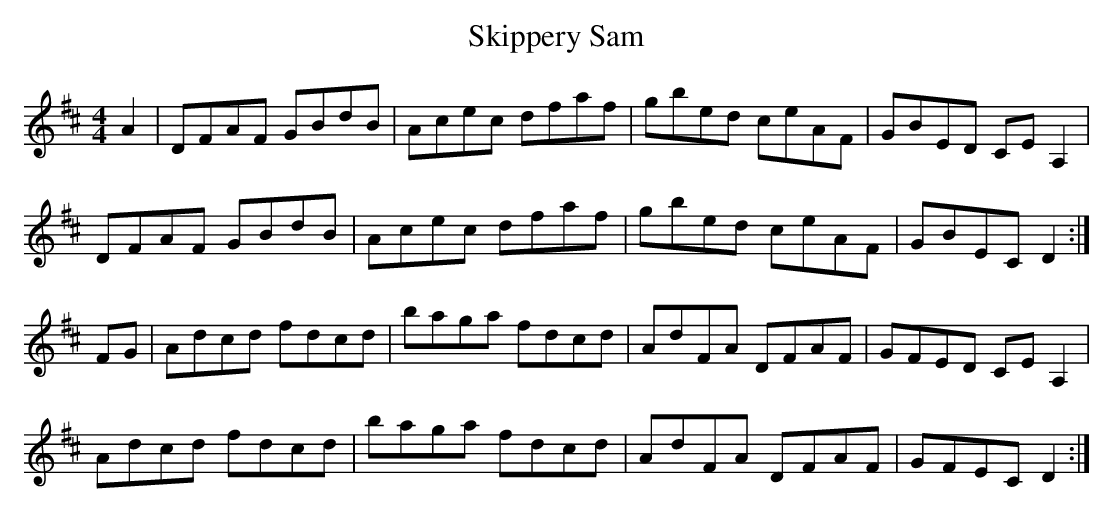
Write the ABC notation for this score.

X:1
T: Skippery Sam
L: 1/8
M: 4/4
K: D
A2 | DFAF GBdB |Acec dfaf |gbed ceAF |GBED CE A,2 |
DFAF GBdB |Acec dfaf | gbed ceAF | GBEC D2 :|
FG | Adcd fdcd |baga fdcd |AdFA DFAF |GFED CE A,2 |
Adcd fdcd |baga fdcd | AdFA DFAF | GFEC D2 :|
